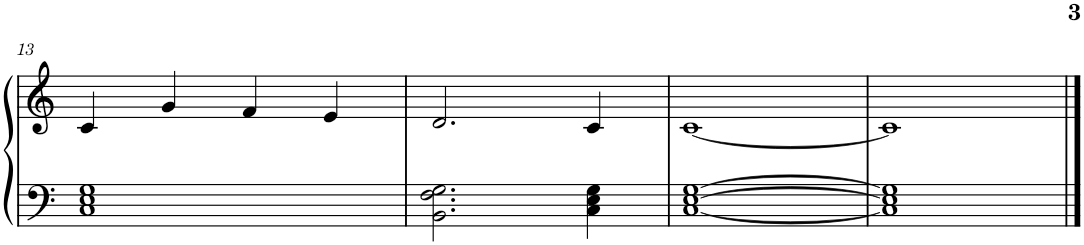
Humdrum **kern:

**kern	**kern
*part1	*part1
*staff2	*staff1
*I"Piano	*
*I'Pno.	*
!!LO:PB:g=z
*clefF4	*clefG2
*k[]	*k[]
*M4/4	*M4/4
=13	=13
1C 1E 1G	4c/
.	4g/
.	4f/
.	4e/
=14	=14
2.BB\ 2.F\ 2.G\	2.d/
4C\ 4E\ 4G\	4c/
=15	=15
[1C [1E [1G	[1c
=16	=16
1C] 1E] 1G]	1c]
==	==
*-	*-
